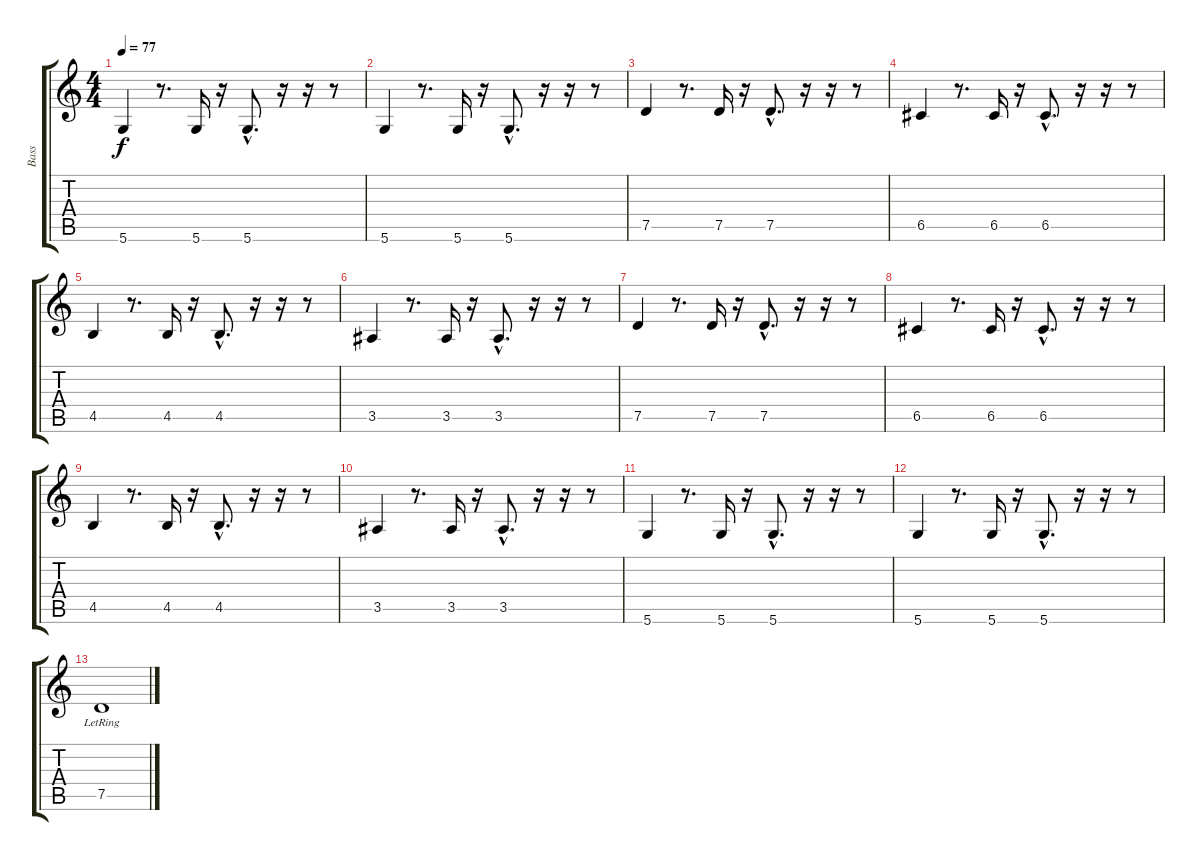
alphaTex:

\track ("Bass" "Bass") {instrument electricbassfinger}
\staff {score tabs}
\tuning (D4 A3 F3 C3 G2 D2) {hide}
\ts (4 4)
\tempo 77
\clef g2
\ks c
5.6.4{dy f} r.8{d} 5.6.16 r.16 5.6{hac}.8{d} r.16 r.16 r.8 |
5.6.4 r.8{d} 5.6.16 r.16 5.6{hac}.8{d} r.16 r.16 r.8 |
7.5.4 r.8{d} 7.5.16 r.16 7.5{hac}.8{d} r.16 r.16 r.8 |
6.5.4 r.8{d} 6.5.16 r.16 6.5{hac}.8{d} r.16 r.16 r.8 |
4.5.4 r.8{d} 4.5.16 r.16 4.5{hac}.8{d} r.16 r.16 r.8 |
3.5.4 r.8{d} 3.5.16 r.16 3.5{hac}.8{d} r.16 r.16 r.8 |
7.5.4 r.8{d} 7.5.16 r.16 7.5{hac}.8{d} r.16 r.16 r.8 |
6.5.4 r.8{d} 6.5.16 r.16 6.5{hac}.8{d} r.16 r.16 r.8 |
4.5.4 r.8{d} 4.5.16 r.16 4.5{hac}.8{d} r.16 r.16 r.8 |
3.5.4 r.8{d} 3.5.16 r.16 3.5{hac}.8{d} r.16 r.16 r.8 |
5.6.4 r.8{d} 5.6.16 r.16 5.6{hac}.8{d} r.16 r.16 r.8 |
5.6.4 r.8{d} 5.6.16 r.16 5.6{hac}.8{d} r.16 r.16 r.8 |
7.5{lr}.1
